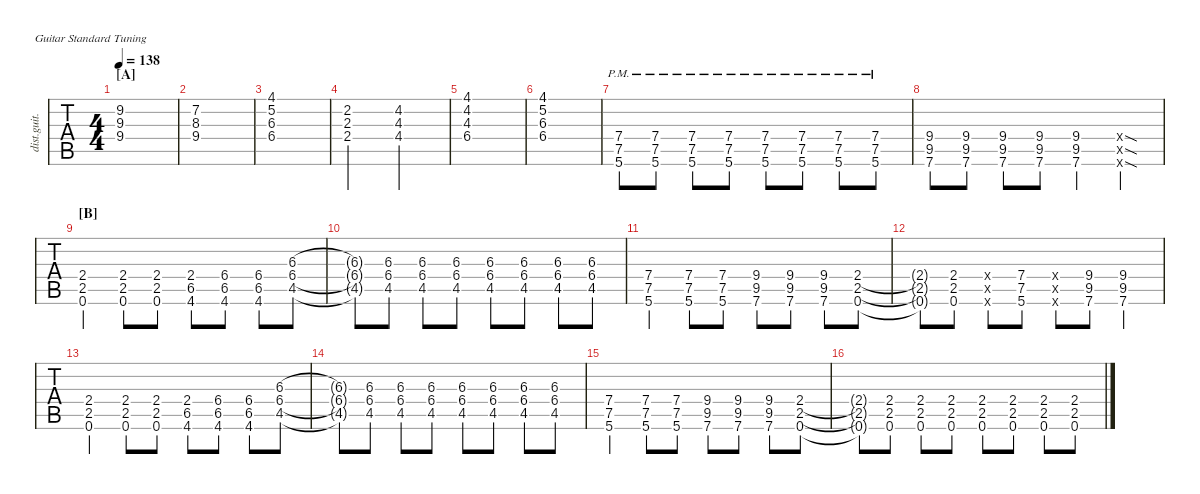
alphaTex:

\defaultSystemsLayout 4
\hideDynamics
\bracketExtendMode nobrackets
\track ("Distortion Guitar" "dist.guit.") {defaultSystemsLayout 4 instrument distortionguitar}
\staff {tabs}
\tuning (E4 B3 G3 D3 A2 E2)
\ts (4 4)
\section ("A" "")
\tempo 138
\clef g2
\ks c
(9.2{acc #} 9.3 9.4).1{dy mf} |
(7.2{acc #} 8.3{acc #} 9.4).1 |
(4.1{acc #} 5.2 6.3{acc #} 6.4{acc #}).1 |
(2.2{acc #} 2.3 2.4).2 (4.4{acc #} 4.3 4.2{acc #}).2 |
(4.2{acc #} 4.1{acc #} 4.3 6.4{acc #}).1 |
(4.1{acc #} 5.2 6.3{acc #} 6.4{acc #}).1 |
(5.6{pm} 7.5{pm} 7.4{pm}).8{instrument distortionguitar} (5.6{pm} 7.5{pm} 7.4{pm}).8 (5.6{pm} 7.5{pm} 7.4{pm}).8 (5.6{pm} 7.5{pm} 7.4{pm}).8 (5.6{pm} 7.5{pm} 7.4{pm}).8 (5.6{pm} 7.5{pm} 7.4{pm}).8 (5.6{pm} 7.5{pm} 7.4{pm}).8 (5.6{pm} 7.5{pm} 7.4{pm}).8 |
(9.4 9.5{acc #} 7.6).8 (9.4 9.5{acc #} 7.6).8 (9.4 9.5{acc #} 7.6).8 (9.4 9.5{acc #} 7.6).8 (9.4 9.5{acc #} 7.6).4 (0.6{sod x} 0.5{sod x} 0.4{sod x}).4 |
\section ("B" "")
(2.4 2.5 0.6).4 (2.4 2.5 0.6).8 (2.4 2.5 0.6).8 (2.4 6.5{acc #} 4.6{acc #}).8 (6.4{acc #} 6.5{acc #} 4.6{acc #}).8 (6.4{acc #} 6.5{acc #} 4.6{acc #}).8 (6.3{acc #} 6.4{acc #} 4.5{acc #}).8 |
(6.3{t acc #} 6.4{t acc #} 4.5{t acc #}).8 (6.3{acc #} 6.4{acc #} 4.5{acc #}).8 (6.3{acc #} 6.4{acc #} 4.5{acc #}).8 (6.3{acc #} 6.4{acc #} 4.5{acc #}).8 (6.3{acc #} 6.4{acc #} 4.5{acc #}).8 (6.3{acc #} 6.4{acc #} 4.5{acc #}).8 (6.3{acc #} 6.4{acc #} 4.5{acc #}).8 (6.3{acc #} 6.4{acc #} 4.5{acc #}).8 |
(7.4 7.5 5.6).4 (7.4 7.5 5.6).8 (7.4 7.5 5.6).8 (7.6 9.5{acc #} 9.4).8 (7.6 9.5{acc #} 9.4).8 (7.6 9.5{acc #} 9.4).8 (2.4 2.5 0.6).8 |
(2.4{t} 2.5{t} 0.6{t}).8 (0.6 2.5 2.4).8 (0.4{x} 0.5{x} 0.6{x}).8 (5.6 7.5 7.4).8 (0.4{x} 0.5{x} 0.6{x}).8 (7.6 9.5{acc #} 9.4).8 (9.4{st} 9.5{st acc #} 7.6{st}).4 |
(2.4 2.5 0.6).4 (2.4 2.5 0.6).8 (2.4 2.5 0.6).8 (2.4 6.5{acc #} 4.6{acc #}).8 (6.4{acc #} 6.5{acc #} 4.6{acc #}).8 (6.4{acc #} 6.5{acc #} 4.6{acc #}).8 (6.3{acc #} 6.4{acc #} 4.5{acc #}).8 |
(6.3{t acc #} 6.4{t acc #} 4.5{t acc #}).8 (6.3{acc #} 6.4{acc #} 4.5{acc #}).8 (6.3{acc #} 6.4{acc #} 4.5{acc #}).8 (6.3{acc #} 6.4{acc #} 4.5{acc #}).8 (6.3{acc #} 6.4{acc #} 4.5{acc #}).8 (6.3{acc #} 6.4{acc #} 4.5{acc #}).8 (6.3{acc #} 6.4{acc #} 4.5{acc #}).8 (6.3{acc #} 6.4{acc #} 4.5{acc #}).8 |
(7.4 7.5 5.6).4 (7.4 7.5 5.6).8 (7.4 7.5 5.6).8 (7.6 9.5{acc #} 9.4).8 (7.6 9.5{acc #} 9.4).8 (7.6 9.5{acc #} 9.4).8 (2.4 2.5 0.6).8 |
(2.4{t} 2.5{t} 0.6{t}).8 (0.6 2.5 2.4).8 (0.6 2.5 2.4).8 (0.6 2.5 2.4).8 (0.6 2.5 2.4).8 (0.6 2.5 2.4).8 (0.6 2.5 2.4).8 (0.6 2.5 2.4).8
